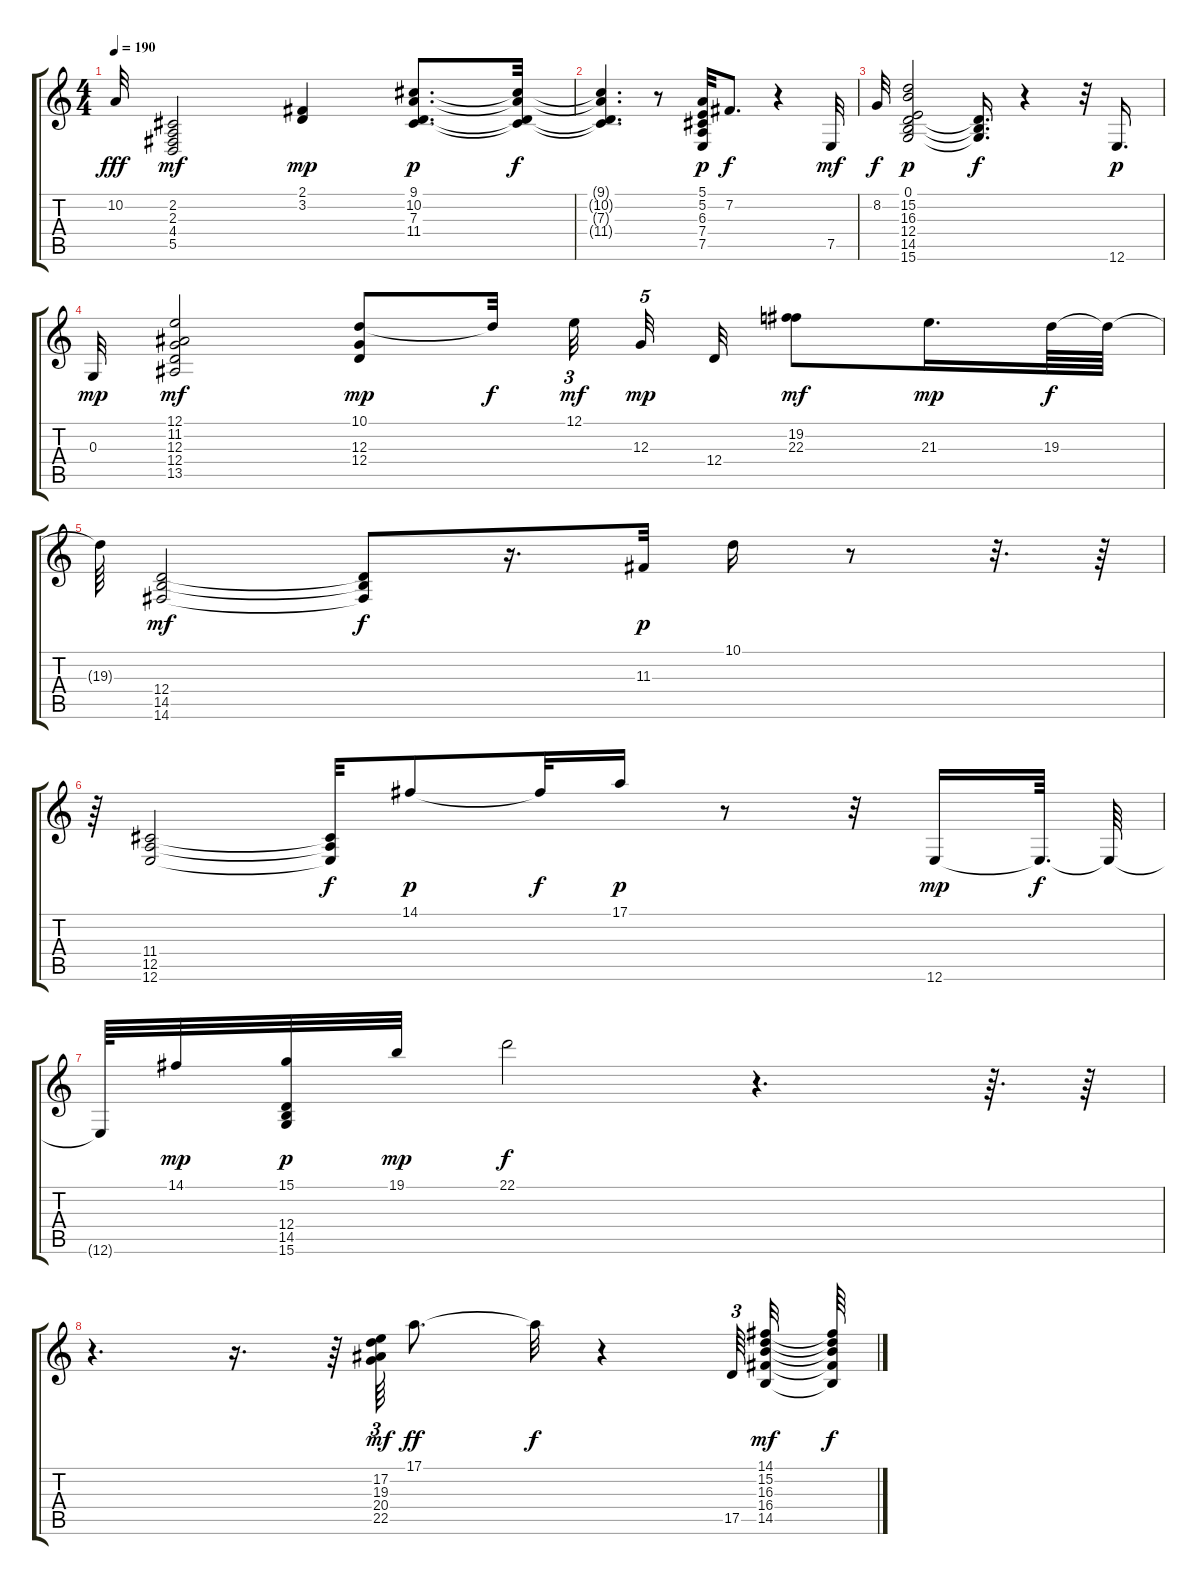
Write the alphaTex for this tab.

\track "" {instrument acousticgrandpiano}
\staff {score tabs}
\tuning (E4 B3 G3 D3 A2 E2) {hide}
\ts (4 4)
\tempo 190
\clef g2
\ks c
10.2.32{dy fff} (2.2 2.3 4.4 5.5).2{dy mf} (2.1 3.2).4{dy mp} (9.1 10.2 7.3 11.4).8{d dy p} (9.1{t} 10.2{t} 7.3{t} 11.4{t}).32{dy f} |
(9.1{t} 10.2{t} 7.3{t} 11.4{t}).4{d} r.8 (5.1 5.2 6.3 7.4 7.5).32{dy p} 7.2.8{d dy f} r.4 7.5.32{dy mf} |
8.2.32{dy f} (0.1 15.2 16.3 12.4 14.5 15.6).2{dy p} (12.4{t} 14.5{t} 15.6{t}).16{d dy f} r.4 r.32 12.6.16{d dy p} |
0.3.32{dy mp} (12.1 11.2 12.3 12.4 13.5).2{dy mf} (10.1 12.3 12.4).8{dy mp} 10.1{t}.32{dy f} 12.1.32{tu (3 2) dy mf} 12.3.32{tu (5 4) dy mp} 12.4.32 (19.2 22.3).8{dy mf} 21.3.16{d dy mp} 19.3.64{dy f} 19.3{t}.64 |
19.3{t}.64 (12.4 14.5 14.6).2{dy mf} (12.4{t} 14.5{t} 14.6{t}).8{dy f} r.16{d} 11.3.32{dy p} 10.1.16 r.8 r.32{d} r.64 |
r.64 (11.4 12.5 12.6).2 (11.4{t} 12.5{t} 12.6{t}).32{dy f} 14.1.8{dy p} 14.1{t}.32{dy f} 17.1.16{dy p} r.8 r.32 12.6.16{dy mp} 12.6{t}.64{d dy f} 12.6{t}.64 |
12.6{t}.64 14.1.32{dy mp} (15.1 12.4 14.5 15.6).32{dy p} 19.1.32{dy mp} 22.1.2{dy f} r.4{d} r.64{d} r.64 |
r.4{d} r.16{d} r.64 (17.2 19.3 20.4 22.5).64{tu (3 2) dy mf} 17.1.8{d dy ff} 17.1{t}.32{dy f} r.4 17.5.64{tu (3 2)} (14.1 15.2 16.3 16.4 14.5).32{dy mf} (14.1{t} 15.2{t} 16.3{t} 16.4{t} 14.5{t}).64{dy f}
